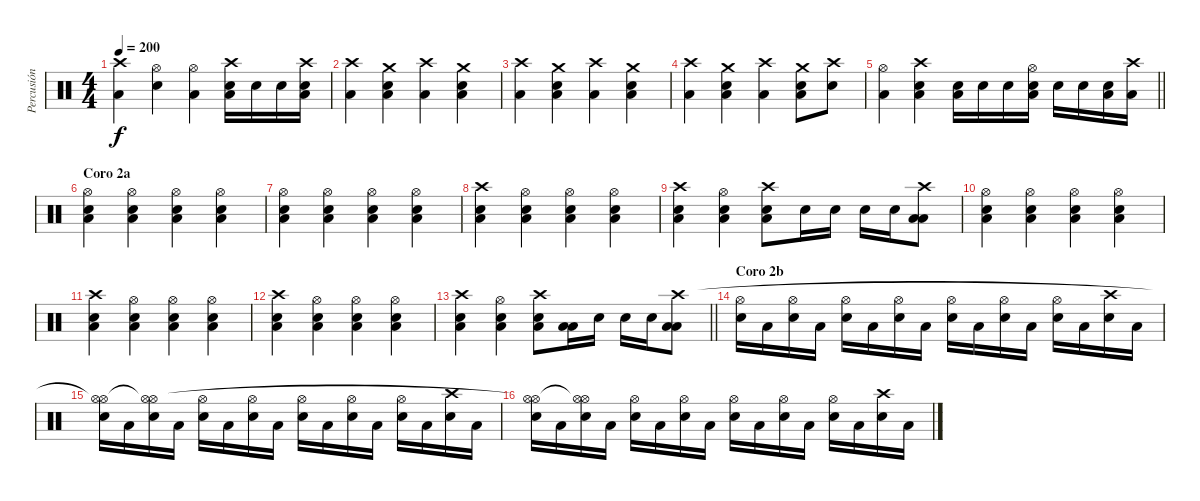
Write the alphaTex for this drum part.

\track ("Percusión" "Percusión") {instrument percussion}
\staff {score}
\articulation defaults
\ts (4 4)
\tempo 200
\clef neutral
\ks c
("Low Floor Tom (hit)" "Crash high (hit)").4{dy f} ("Electric Snare (hit)" "Hi-Hat (open)").4 ("Low Floor Tom (hit)" "Hi-Hat (open)").4 ("Low Floor Tom (hit)" "Electric Snare (hit)" "Crash high (hit)").16 "Electric Snare (hit)".16 "Electric Snare (hit)".16 ("Low Floor Tom (hit)" "Electric Snare (hit)" "Crash high (hit)").16 |
("Low Floor Tom (hit)" "Crash high (hit)").4 ("Low Floor Tom (hit)" "Electric Snare (hit)" "Crash medium (hit)").4 ("Low Floor Tom (hit)" "Crash high (hit)").4 ("Low Floor Tom (hit)" "Electric Snare (hit)" "Crash medium (hit)").4 |
("Low Floor Tom (hit)" "Crash high (hit)").4 ("Low Floor Tom (hit)" "Electric Snare (hit)" "Crash medium (hit)").4 ("Low Floor Tom (hit)" "Crash high (hit)").4 ("Low Floor Tom (hit)" "Electric Snare (hit)" "Crash medium (hit)").4 |
("Low Floor Tom (hit)" "Crash high (hit)").4 ("Low Floor Tom (hit)" "Electric Snare (hit)" "Crash medium (hit)").4 ("Low Floor Tom (hit)" "Crash high (hit)").4 ("Low Floor Tom (hit)" "Electric Snare (hit)" "Crash medium (hit)").8 ("Electric Snare (hit)" "Crash high (hit)").8 |
\barLineRight lightlight
("Low Floor Tom (hit)" "Hi-Hat (open)").4 ("Low Floor Tom (hit)" "Electric Snare (hit)" "Crash high (hit)").4 ("Low Floor Tom (hit)" "Electric Snare (hit)").16 "Electric Snare (hit)".16 "Electric Snare (hit)".16 ("Low Floor Tom (hit)" "Electric Snare (hit)" "Hi-Hat (open)").16 "Electric Snare (hit)".16 "Electric Snare (hit)".16 ("Low Floor Tom (hit)" "Electric Snare (hit)").16 ("Low Tom (hit)" "Crash high (hit)").16 |
\section ("" "Coro 2a")
("Low Floor Tom (hit)" "Electric Snare (hit)" "Hi-Hat (open)").4 ("Low Floor Tom (hit)" "Electric Snare (hit)" "Hi-Hat (open)").4 ("Low Floor Tom (hit)" "Electric Snare (hit)" "Hi-Hat (open)").4 ("Low Floor Tom (hit)" "Electric Snare (hit)" "Hi-Hat (open)").4 |
("Low Floor Tom (hit)" "Electric Snare (hit)" "Hi-Hat (open)").4 ("Low Floor Tom (hit)" "Electric Snare (hit)" "Hi-Hat (open)").4 ("Low Floor Tom (hit)" "Electric Snare (hit)" "Hi-Hat (open)").4 ("Low Floor Tom (hit)" "Electric Snare (hit)" "Hi-Hat (open)").4 |
("Low Floor Tom (hit)" "Electric Snare (hit)" "Crash high (hit)").4 ("Low Floor Tom (hit)" "Hi-Hat (open)" "Electric Snare (hit)").4 ("Low Floor Tom (hit)" "Electric Snare (hit)" "Hi-Hat (open)").4 ("Low Floor Tom (hit)" "Electric Snare (hit)" "Hi-Hat (open)").4 |
("Low Floor Tom (hit)" "Electric Snare (hit)" "Crash high (hit)").4 ("Low Floor Tom (hit)" "Electric Snare (hit)" "Hi-Hat (open)").4 ("Low Floor Tom (hit)" "Electric Snare (hit)" "Crash high (hit)").8 "Electric Snare (hit)".16 "Electric Snare (hit)".16 "Electric Snare (hit)".16 "Electric Snare (hit)".16 ("Low Floor Tom (hit)" "Low Tom (hit)" "Crash high (hit)").8 |
("Low Floor Tom (hit)" "Electric Snare (hit)" "Hi-Hat (open)").4 ("Low Floor Tom (hit)" "Electric Snare (hit)" "Hi-Hat (open)").4 ("Low Floor Tom (hit)" "Electric Snare (hit)" "Hi-Hat (open)").4 ("Low Floor Tom (hit)" "Electric Snare (hit)" "Hi-Hat (open)").4 |
("Low Floor Tom (hit)" "Electric Snare (hit)" "Crash high (hit)").4 ("Low Floor Tom (hit)" "Electric Snare (hit)" "Hi-Hat (open)").4 ("Low Floor Tom (hit)" "Electric Snare (hit)" "Hi-Hat (open)").4 ("Low Floor Tom (hit)" "Electric Snare (hit)" "Hi-Hat (open)").4 |
("Low Floor Tom (hit)" "Electric Snare (hit)" "Crash high (hit)").4 ("Low Floor Tom (hit)" "Electric Snare (hit)" "Hi-Hat (open)").4 ("Low Floor Tom (hit)" "Electric Snare (hit)" "Hi-Hat (open)").4 ("Low Floor Tom (hit)" "Electric Snare (hit)" "Hi-Hat (open)").4 |
\barLineRight lightlight
("Low Floor Tom (hit)" "Electric Snare (hit)" "Crash high (hit)").4 ("Low Floor Tom (hit)" "Electric Snare (hit)" "Hi-Hat (open)").4 ("Low Floor Tom (hit)" "Electric Snare (hit)" "Crash high (hit)").8 ("Low Floor Tom (hit)" "Low Tom (hit)").16 "Electric Snare (hit)".16 "Electric Snare (hit)".16 "Electric Snare (hit)".16 ("Low Floor Tom (hit)" "Low Tom (hit)" "Crash high (hit)").8 |
\section ("" "Coro 2b")
("Electric Snare (hit)" "Hi-Hat (open)").16 "Low Floor Tom (hit)".16 ("Electric Snare (hit)" "Hi-Hat (open)").16 "Low Floor Tom (hit)".16 ("Electric Snare (hit)" "Hi-Hat (open)").16 "Low Floor Tom (hit)".16 ("Electric Snare (hit)" "Hi-Hat (open)").16 "Low Floor Tom (hit)".16 ("Electric Snare (hit)" "Hi-Hat (open)").16 "Low Floor Tom (hit)".16 ("Electric Snare (hit)" "Hi-Hat (open)").16 "Low Floor Tom (hit)".16 ("Electric Snare (hit)" "Hi-Hat (open)").16 "Low Floor Tom (hit)".16 ("Electric Snare (hit)" "Crash high (hit)").16 "Low Floor Tom (hit)".16 |
("Hi-Hat (open)" "Electric Snare (hit)" "Hi-Hat (open)"{t}).16 "Low Floor Tom (hit)".16 ("Hi-Hat (open)" "Electric Snare (hit)" "Hi-Hat (open)"{t}).16 "Low Floor Tom (hit)".16 ("Electric Snare (hit)" "Hi-Hat (open)").16 "Low Floor Tom (hit)".16 ("Electric Snare (hit)" "Hi-Hat (open)").16 "Low Floor Tom (hit)".16 ("Electric Snare (hit)" "Hi-Hat (open)").16 "Low Floor Tom (hit)".16 ("Electric Snare (hit)" "Hi-Hat (open)").16 "Low Floor Tom (hit)".16 ("Electric Snare (hit)" "Hi-Hat (open)").16 "Low Floor Tom (hit)".16 ("Electric Snare (hit)" "Crash high (hit)").16 "Low Floor Tom (hit)".16 |
("Hi-Hat (open)" "Electric Snare (hit)" "Hi-Hat (open)"{t}).16 "Low Floor Tom (hit)".16 ("Hi-Hat (open)" "Electric Snare (hit)" "Hi-Hat (open)"{t}).16 "Low Floor Tom (hit)".16 ("Electric Snare (hit)" "Hi-Hat (open)").16 "Low Floor Tom (hit)".16 ("Electric Snare (hit)" "Hi-Hat (open)").16 "Low Floor Tom (hit)".16 ("Electric Snare (hit)" "Hi-Hat (open)").16 "Low Floor Tom (hit)".16 ("Electric Snare (hit)" "Hi-Hat (open)").16 "Low Floor Tom (hit)".16 ("Electric Snare (hit)" "Hi-Hat (open)").16 "Low Floor Tom (hit)".16 ("Electric Snare (hit)" "Crash high (hit)").16 "Low Floor Tom (hit)".16
